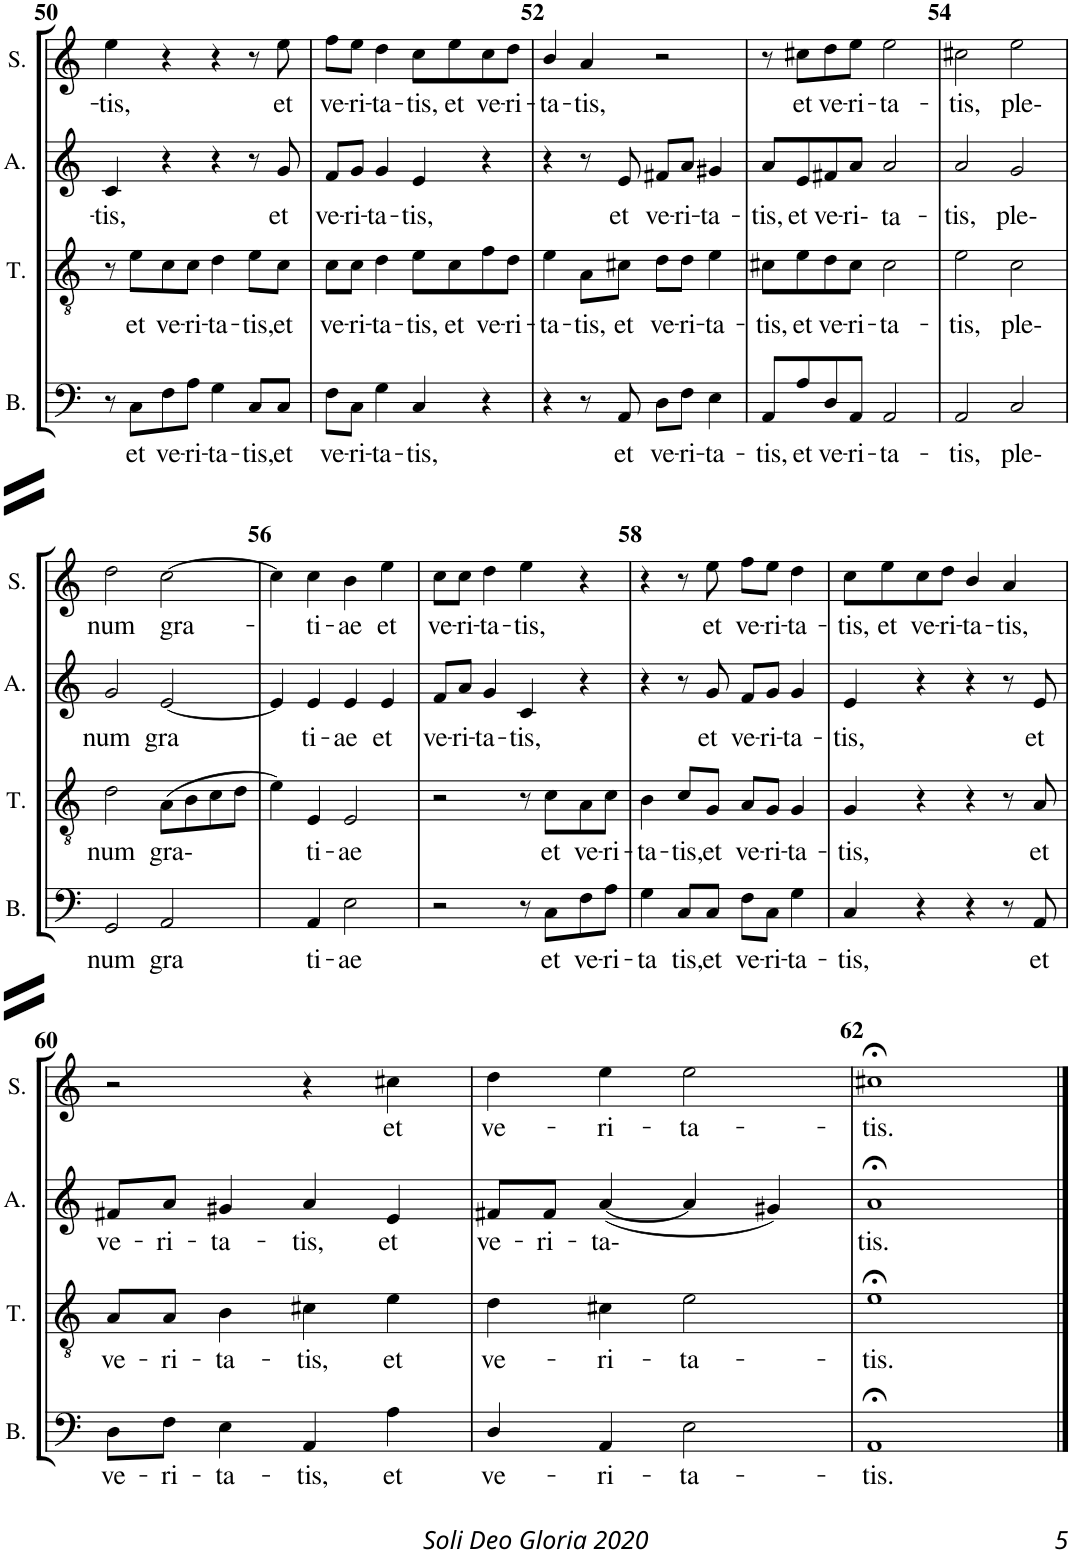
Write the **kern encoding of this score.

**kern	**text	**kern	**text	**kern	**text	**kern	**text
*part4	*part4	*part3	*part3	*part2	*part2	*part1	*part1
*staff4	*staff4	*staff3	*staff3	*staff2	*staff2	*staff1	*staff1
*I"Basse	*	*I"Ténor	*	*I"Alto	*	*I"Soprano	*
*I'B.	*	*I'T.	*	*I'A.	*	*I'S.	*
!!LO:PB:g=z
*clefF4	*	*clefGv2	*	*clefG2	*	*clefG2	*
*k[]	*	*k[]	*	*k[]	*	*k[]	*
*M4/4	*	*M4/4	*	*M4/4	*	*M4/4	*
*met(c)	*	*met(c)	*	*met(c)	*	*met(c)	*
=50	=50	=50	=50	=50	=50	=50	=50
!	!	!	!	!	!LO:LY:b	!	!LO:LY:b
8r	.	8r	.	4c/	-tis,	4ee\	-tis,
!	!LO:LY:b	!	!LO:LY:b	!	!	!	!
8C\L	et	8e\L	et	.	.	.	.
!	!LO:LY:b	!	!LO:LY:b	!	!	!	!
8F\	ve-	8c\	ve-	4r	.	4r	.
!	!LO:LY:b	!	!LO:LY:b	!	!	!	!
8A\J	-ri-	8c\J	-ri-	.	.	.	.
!	!LO:LY:b	!	!LO:LY:b	!	!	!	!
4G\	-ta-	4d\	-ta-	4r	.	4r	.
!	!LO:LY:b	!	!LO:LY:b	!	!	!	!
8C/L	-tis,	8e\L	-tis,	8r	.	8r	.
!	!LO:LY:b	!	!LO:LY:b	!	!LO:LY:b	!	!LO:LY:b
8C/J	et	8c\J	et	8g/	et	8ee\	et
=51	=51	=51	=51	=51	=51	=51	=51
!	!LO:LY:b	!	!LO:LY:b	!	!LO:LY:b	!	!LO:LY:b
8F\L	ve-	8c\L	ve-	8f/L	ve-	8ff\L	ve-
!	!LO:LY:b	!	!LO:LY:b	!	!LO:LY:b	!	!LO:LY:b
8C\J	-ri-	8c\J	-ri-	8g/J	-ri-	8ee\J	-ri-
!	!LO:LY:b	!	!LO:LY:b	!	!LO:LY:b	!	!LO:LY:b
4G\	-ta-	4d\	-ta-	4g/	-ta-	4dd\	-ta-
!	!LO:LY:b	!	!LO:LY:b	!	!LO:LY:b	!	!LO:LY:b
4C/	-tis,	8e\L	-tis,	4e/	-tis,	8cc\L	-tis,
!	!	!	!LO:LY:b	!	!	!	!LO:LY:b
.	.	8c\	et	.	.	8ee\	et
!	!	!	!LO:LY:b	!	!	!	!LO:LY:b
4r	.	8f\	ve-	4r	.	8cc\	ve-
!	!	!	!LO:LY:b	!	!	!	!LO:LY:b
.	.	8d\J	-ri-	.	.	8dd\J	-ri-
=52	=52	=52	=52	=52	=52	=52	=52
!	!	!	!LO:LY:b	!	!	!	!LO:LY:b
4r	.	4e\	-ta-	4r	.	4b/	-ta-
!	!	!	!LO:LY:b	!	!	!	!LO:LY:b
8r	.	8A\L	-tis,	8r	.	4a/	-tis,
!	!LO:LY:b	!	!LO:LY:b	!	!LO:LY:b	!	!
8AA/	et	8c#X\J	et	8e/	et	.	.
!	!LO:LY:b	!	!LO:LY:b	!	!LO:LY:b	!	!
8D\L	ve-	8d\L	ve-	8f#X/L	ve-	2r	.
!	!LO:LY:b	!	!LO:LY:b	!	!LO:LY:b	!	!
8F\J	-ri-	8d\J	-ri-	8a/J	-ri-	.	.
!	!LO:LY:b	!	!LO:LY:b	!	!LO:LY:b	!	!
4E\	-ta-	4e\	-ta-	4g#X/	-ta-	.	.
=53	=53	=53	=53	=53	=53	=53	=53
!	!LO:LY:b	!	!LO:LY:b	!	!LO:LY:b	!	!
8AA/L	-tis,	8c#X\L	-tis,	8a/L	-tis,	8r	.
!	!LO:LY:b	!	!LO:LY:b	!	!LO:LY:b	!	!LO:LY:b
8A/	et	8e\	et	8e/	et	8cc#X\L	et
!	!LO:LY:b	!	!LO:LY:b	!	!LO:LY:b	!	!LO:LY:b
8D/	ve-	8d\	ve-	8f#X/	ve-	8dd\	ve-
!	!LO:LY:b	!	!LO:LY:b	!	!LO:LY:b	!	!LO:LY:b
8AA/J	-ri-	8c#\J	-ri-	8a/J	-ri-	8ee\J	-ri-
!	!LO:LY:b	!	!LO:LY:b	!	!LO:LY:b	!	!LO:LY:b
2AA/	-ta-	2c#\	-ta-	2a/	-ta-	2ee\	-ta-
=54	=54	=54	=54	=54	=54	=54	=54
!	!LO:LY:b	!	!LO:LY:b	!	!LO:LY:b	!	!LO:LY:b
2AA/	-tis,	2e\	-tis,	2a/	tis,	2cc#X\	-tis,
!	!LO:LY:b	!	!LO:LY:b	!	!LO:LY:b	!	!LO:LY:b
2C/	ple-	2c\	ple-	2g/	ple-	2ee\	ple-
!!LO:LB:g=z
=55	=55	=55	=55	=55	=55	=55	=55
!	!LO:LY:b	!	!LO:LY:b	!	!LO:LY:b	!	!LO:LY:b
2GG/	num	2d\	num	2g/	num	2dd\	num
!	!LO:LY:b	!	!LO:LY:b	!	!LO:LY:b	!	!LO:LY:b
2AA/	gra	(>8A\L	gra-	[2e/	gra	[2cc\	gra-
.	.	8B\	.	.	.	.	.
.	.	8c\	.	.	.	.	.
.	.	8d\J	.	.	.	.	.
=56	=56	=56	=56	=56	=56	=56	=56
4ryy	.	4e\)	.	4e/]	.	4cc\]	.
!	!LO:LY:b	!	!LO:LY:b	!	!LO:LY:b	!	!LO:LY:b
4AA/	-ti-	4E/	ti-	4e/	-ti-	4cc\	-ti-
!	!LO:LY:b	!	!LO:LY:b	!	!LO:LY:b	!	!LO:LY:b
2E\	-ae	2E/	-ae	4e/	-ae	4b\	-ae
!	!	!	!	!	!LO:LY:b	!	!LO:LY:b
.	.	.	.	4e/	et	4ee\	et
=57	=57	=57	=57	=57	=57	=57	=57
!	!	!	!	!	!LO:LY:b	!	!LO:LY:b
2r	.	2r	.	8f/L	ve-	8cc\L	ve-
!	!	!	!	!	!LO:LY:b	!	!LO:LY:b
.	.	.	.	8a/J	-ri-	8cc\J	-ri-
!	!	!	!	!	!LO:LY:b	!	!LO:LY:b
.	.	.	.	4g/	-ta-	4dd\	-ta-
!	!	!	!	!	!LO:LY:b	!	!LO:LY:b
8r	.	8r	.	4c/	-tis,	4ee\	-tis,
!	!LO:LY:b	!	!LO:LY:b	!	!	!	!
8C\L	et	8c\L	et	.	.	.	.
!	!LO:LY:b	!	!LO:LY:b	!	!	!	!
8F\	ve-	8A\	ve-	4r	.	4r	.
!	!LO:LY:b	!	!LO:LY:b	!	!	!	!
8A\J	-ri-	8c\J	-ri-	.	.	.	.
=58	=58	=58	=58	=58	=58	=58	=58
!	!LO:LY:b	!	!LO:LY:b	!	!	!	!
4G\	-ta­	4B\	-ta-	4r	.	4r	.
!	!LO:LY:b	!	!LO:LY:b	!	!	!	!
8C/L	tis,	8c/L	-tis,	8r	.	8r	.
!	!LO:LY:b	!	!LO:LY:b	!	!LO:LY:b	!	!LO:LY:b
8C/J	et	8G/J	et	8g/	et	8ee\	et
!	!LO:LY:b	!	!LO:LY:b	!	!LO:LY:b	!	!LO:LY:b
8F\L	ve-	8A/L	ve-	8f/L	ve-	8ff\L	ve-
!	!LO:LY:b	!	!LO:LY:b	!	!LO:LY:b	!	!LO:LY:b
8C\J	-ri-	8G/J	-ri-	8g/J	-ri-	8ee\J	-ri-
!	!LO:LY:b	!	!LO:LY:b	!	!LO:LY:b	!	!LO:LY:b
4G\	-ta-	4G/	-ta-	4g/	-ta-	4dd\	-ta-
=59	=59	=59	=59	=59	=59	=59	=59
!	!LO:LY:b	!	!LO:LY:b	!	!LO:LY:b	!	!LO:LY:b
4C/	-tis,	4G/	-tis,	4e/	-tis,	8cc\L	-tis,
!	!	!	!	!	!	!	!LO:LY:b
.	.	.	.	.	.	8ee\	et
!	!	!	!	!	!	!	!LO:LY:b
4r	.	4r	.	4r	.	8cc\	ve-
!	!	!	!	!	!	!	!LO:LY:b
.	.	.	.	.	.	8dd\J	-ri-
!	!	!	!	!	!	!	!LO:LY:b
4r	.	4r	.	4r	.	4b/	-ta-
!	!	!	!	!	!	!	!LO:LY:b
8r	.	8r	.	8r	.	4a/	-tis,
!	!LO:LY:b	!	!LO:LY:b	!	!LO:LY:b	!	!
8AA/	et	8A/	et	8e/	et	.	.
!!LO:LB:g=z
=60	=60	=60	=60	=60	=60	=60	=60
!	!LO:LY:b	!	!LO:LY:b	!	!LO:LY:b	!	!
8D\L	ve-	8A/L	ve-	8f#X/L	ve-	2r	.
!	!LO:LY:b	!	!LO:LY:b	!	!LO:LY:b	!	!
8F\J	-ri-	8A/J	-ri-	8a/J	-ri-	.	.
!	!LO:LY:b	!	!LO:LY:b	!	!LO:LY:b	!	!
4E\	-ta-	4B\	-ta-	4g#X/	-ta-	.	.
!	!LO:LY:b	!	!LO:LY:b	!	!LO:LY:b	!	!
4AA/	-tis,	4c#X\	-tis,	4a/	-tis,	4r	.
!	!LO:LY:b	!	!LO:LY:b	!	!LO:LY:b	!	!LO:LY:b
4A\	et	4e\	et	4e/	et	4cc#X\	et
=61	=61	=61	=61	=61	=61	=61	=61
!	!LO:LY:b	!	!LO:LY:b	!	!LO:LY:b	!	!LO:LY:b
4D/	ve-	4d\	ve-	8f#X/L	ve-	4dd\	ve-
!	!	!	!	!	!LO:LY:b	!	!
.	.	.	.	8f#/J	-ri-	.	.
!	!LO:LY:b	!	!LO:LY:b	!	!LO:LY:b	!	!LO:LY:b
4AA/	-ri-	4c#X\	-ri-	(<[4a/	-ta-	4ee\	-ri-
!	!LO:LY:b	!	!LO:LY:b	!	!	!	!LO:LY:b
2E\	-ta-	2e\	-ta-	4a/]	.	2ee\	-ta-
.	.	.	.	4g#X/)	.	.	.
=62	=62	=62	=62	=62	=62	=62	=62
!	!LO:LY:b	!	!LO:LY:b	!	!LO:LY:b	!	!LO:LY:b
1AA;<	-tis.	1e;<	-tis.	1a;<	tis.	1cc#X;<	-tis.
==	==	==	==	==	==	==	==
*-	*-	*-	*-	*-	*-	*-	*-
